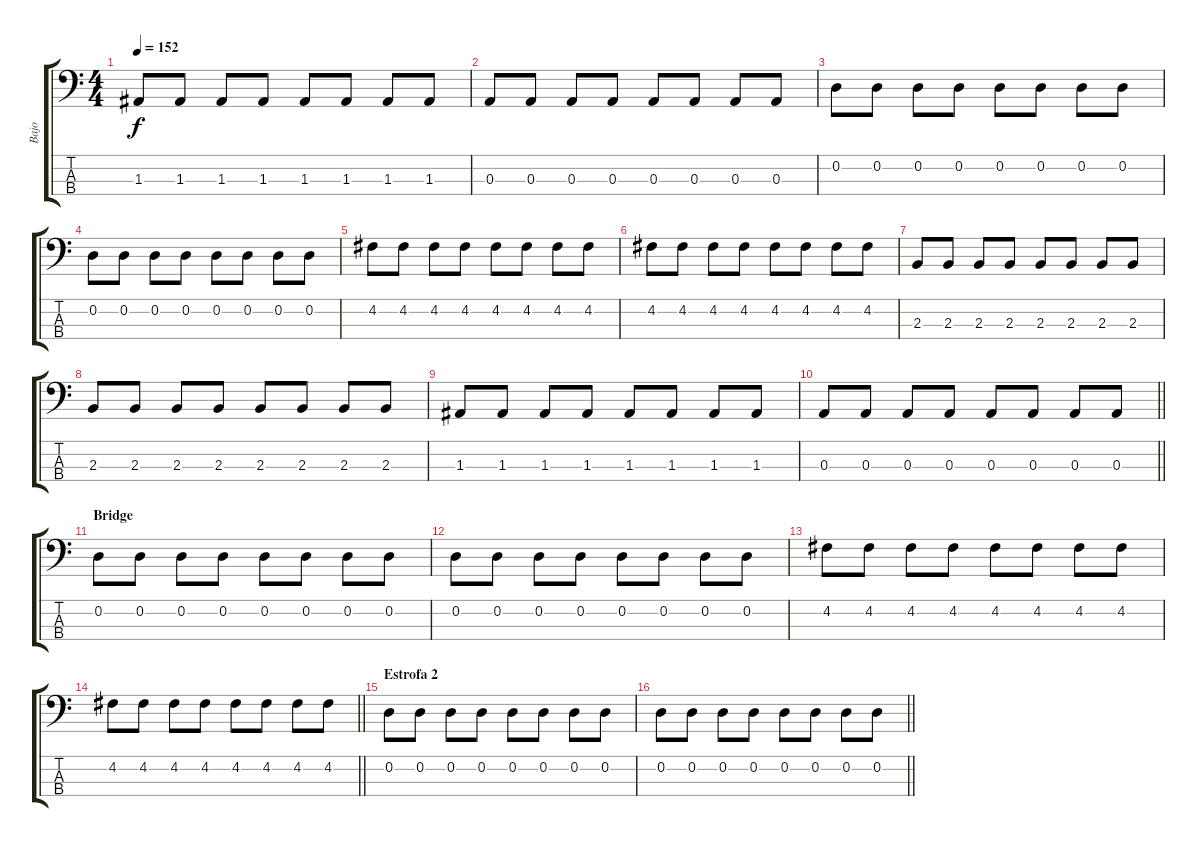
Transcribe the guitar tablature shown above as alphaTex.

\track ("Bajo" "Bajo") {instrument electricbassfinger}
\staff {score tabs}
\tuning (G2 D2 A1 E1) {hide}
\ts (4 4)
\tempo 152
\clef f4
\ks c
1.3.8{dy f} 1.3.8 1.3.8 1.3.8 1.3.8 1.3.8 1.3.8 1.3.8 |
0.3.8 0.3.8 0.3.8 0.3.8 0.3.8 0.3.8 0.3.8 0.3.8 |
0.2.8 0.2.8 0.2.8 0.2.8 0.2.8 0.2.8 0.2.8 0.2.8 |
0.2.8 0.2.8 0.2.8 0.2.8 0.2.8 0.2.8 0.2.8 0.2.8 |
4.2.8 4.2.8 4.2.8 4.2.8 4.2.8 4.2.8 4.2.8 4.2.8 |
4.2.8 4.2.8 4.2.8 4.2.8 4.2.8 4.2.8 4.2.8 4.2.8 |
2.3.8 2.3.8 2.3.8 2.3.8 2.3.8 2.3.8 2.3.8 2.3.8 |
2.3.8 2.3.8 2.3.8 2.3.8 2.3.8 2.3.8 2.3.8 2.3.8 |
1.3.8 1.3.8 1.3.8 1.3.8 1.3.8 1.3.8 1.3.8 1.3.8 |
\barLineRight lightlight
0.3.8 0.3.8 0.3.8 0.3.8 0.3.8 0.3.8 0.3.8 0.3.8 |
\section ("" "Bridge")
0.2.8 0.2.8 0.2.8 0.2.8 0.2.8 0.2.8 0.2.8 0.2.8 |
0.2.8 0.2.8 0.2.8 0.2.8 0.2.8 0.2.8 0.2.8 0.2.8 |
4.2.8 4.2.8 4.2.8 4.2.8 4.2.8 4.2.8 4.2.8 4.2.8 |
\barLineRight lightlight
4.2.8 4.2.8 4.2.8 4.2.8 4.2.8 4.2.8 4.2.8 4.2.8 |
\section ("" "Estrofa 2")
0.2.8 0.2.8 0.2.8 0.2.8 0.2.8 0.2.8 0.2.8 0.2.8 |
\barLineRight lightlight
0.2.8 0.2.8 0.2.8 0.2.8 0.2.8 0.2.8 0.2.8 0.2.8
